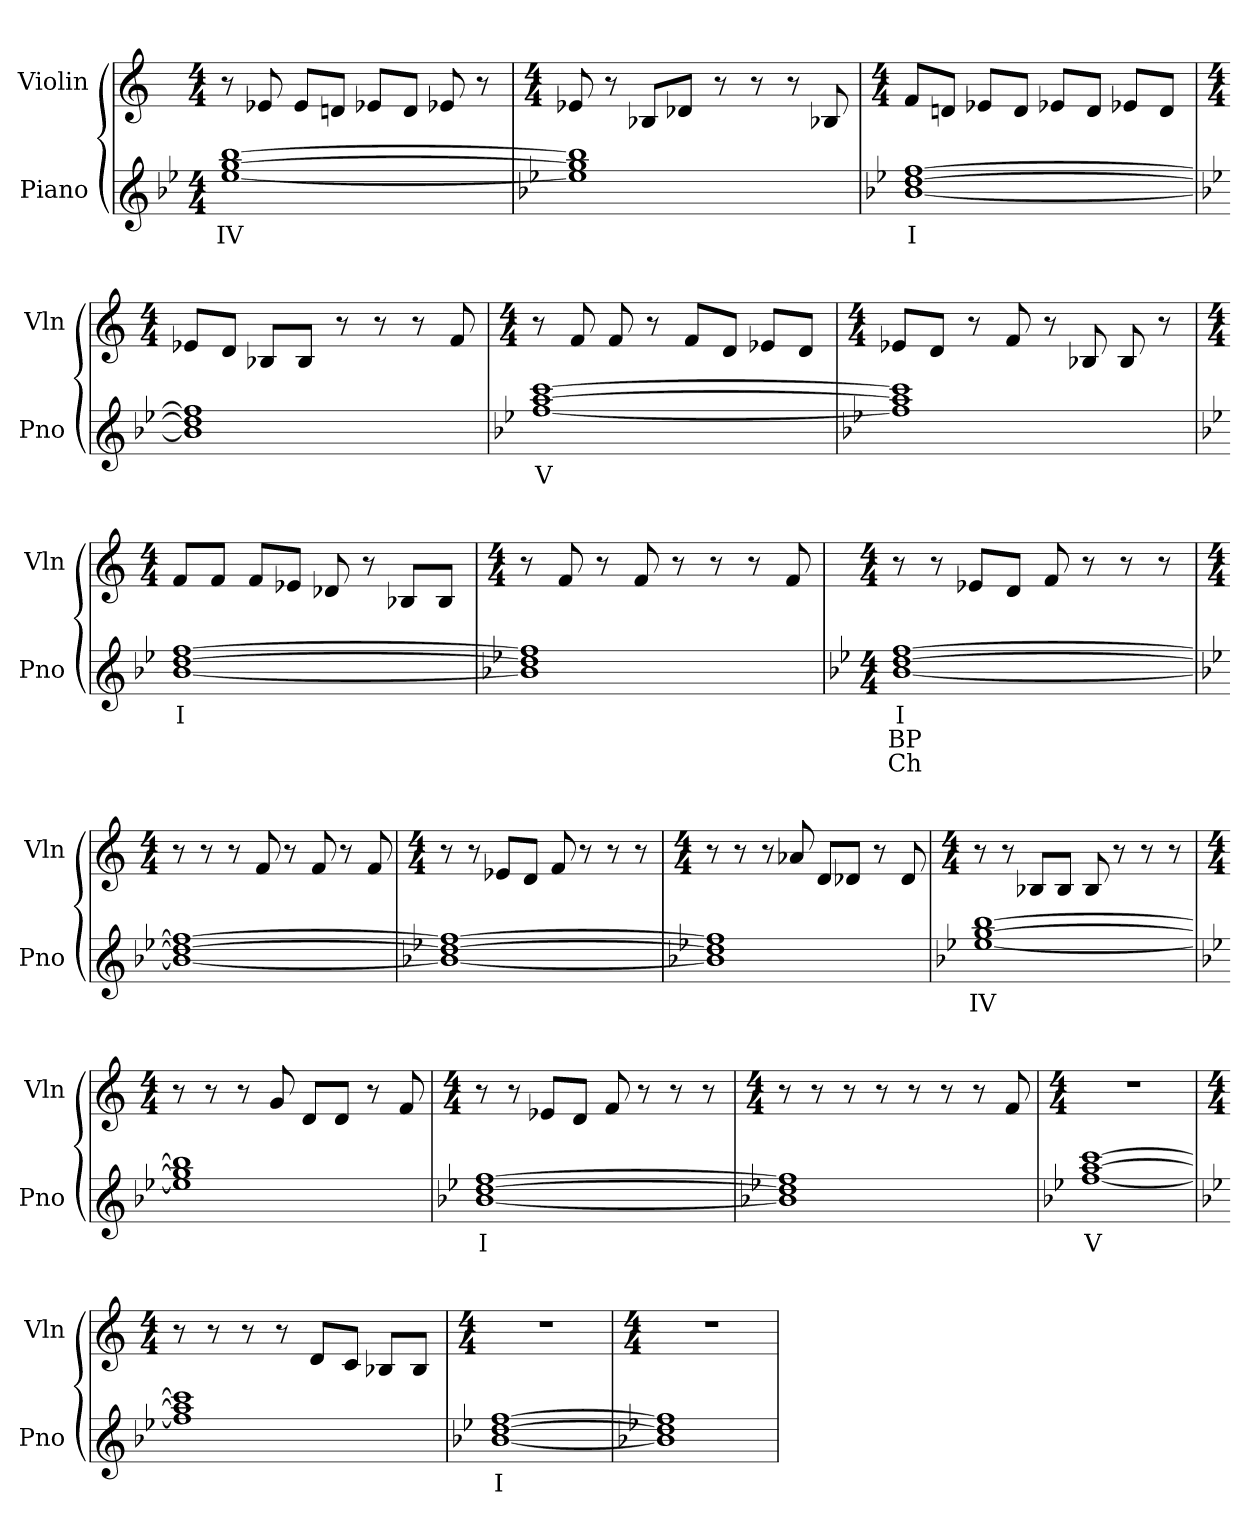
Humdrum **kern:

**kern	**text	**text	**text	**kern
*part2	*part2	*part2	*part2	*part1
*staff2	*staff2	*staff2	*staff2	*staff1
*I"Piano	*	*	*	*I"Violin
*I'Pno	*	*	*	*I'Vln
*k[b-e-]	*	*	*	*
*B-:	*	*	*	*
*M4/4	*	*	*	*M4/4
=	=	=	=	=
[1ee- [1gg [1bb-	IV	.	.	8r
.	.	.	.	8e-X
.	.	.	.	8e-L
.	.	.	.	8dnJ
.	.	.	.	8e-XL
.	.	.	.	8dJ
.	.	.	.	8e-X
.	.	.	.	8r
=	=	=	=	=
*k[b-e-]	*	*	*	*
*B-:	*	*	*	*
*	*	*	*	*M4/4
1ee-] 1gg] 1bb-]	.	.	.	8e-X
.	.	.	.	8r
.	.	.	.	8B-XL
.	.	.	.	8d-XJ
.	.	.	.	8r
.	.	.	.	8r
.	.	.	.	8r
.	.	.	.	8B-X
=	=	=	=	=
*k[b-e-]	*	*	*	*
*B-:	*	*	*	*
*	*	*	*	*M4/4
[1b- [1dd [1ff	I	.	.	8fL
.	.	.	.	8dnJ
.	.	.	.	8e-XL
.	.	.	.	8dJ
.	.	.	.	8e-XL
.	.	.	.	8dJ
.	.	.	.	8e-XL
.	.	.	.	8dJ
=	=	=	=	=
*k[b-e-]	*	*	*	*
*B-:	*	*	*	*
*	*	*	*	*M4/4
1b-] 1dd] 1ff]	.	.	.	8e-XL
.	.	.	.	8dJ
.	.	.	.	8B-XL
.	.	.	.	8B-J
.	.	.	.	8r
.	.	.	.	8r
.	.	.	.	8r
.	.	.	.	8f
=	=	=	=	=
*k[b-e-]	*	*	*	*
*B-:	*	*	*	*
*	*	*	*	*M4/4
[1ff [1aa [1ccc	V	.	.	8r
.	.	.	.	8f
.	.	.	.	8f
.	.	.	.	8r
.	.	.	.	8fL
.	.	.	.	8dJ
.	.	.	.	8e-XL
.	.	.	.	8dJ
=	=	=	=	=
*k[b-e-]	*	*	*	*
*B-:	*	*	*	*
*	*	*	*	*M4/4
1ff] 1aa] 1ccc]	.	.	.	8e-XL
.	.	.	.	8dJ
.	.	.	.	8r
.	.	.	.	8f
.	.	.	.	8r
.	.	.	.	8B-X
.	.	.	.	8B-
.	.	.	.	8r
=	=	=	=	=
*k[b-e-]	*	*	*	*
*B-:	*	*	*	*
*	*	*	*	*M4/4
[1b- [1dd [1ff	I	.	.	8fL
.	.	.	.	8fJ
.	.	.	.	8fL
.	.	.	.	8e-XJ
.	.	.	.	8d-X
.	.	.	.	8r
.	.	.	.	8B-XL
.	.	.	.	8B-J
=	=	=	=	=
*k[b-e-]	*	*	*	*
*B-:	*	*	*	*
*	*	*	*	*M4/4
1b-] 1dd] 1ff]	.	.	.	8r
.	.	.	.	8f
.	.	.	.	8r
.	.	.	.	8f
.	.	.	.	8r
.	.	.	.	8r
.	.	.	.	8r
.	.	.	.	8f
=	=	=	=	=
*k[b-e-]	*	*	*	*
*B-:	*	*	*	*
*M4/4	*	*	*	*M4/4
[1b- [1dd [1ff	I	BP	Ch	8r
.	.	.	.	8r
.	.	.	.	8e-XL
.	.	.	.	8dJ
.	.	.	.	8f
.	.	.	.	8r
.	.	.	.	8r
.	.	.	.	8r
=	=	=	=	=
*k[b-e-]	*	*	*	*
*B-:	*	*	*	*
*	*	*	*	*M4/4
1b-_ 1dd_ 1ff_	.	.	.	8r
.	.	.	.	8r
.	.	.	.	8r
.	.	.	.	8f
.	.	.	.	8r
.	.	.	.	8f
.	.	.	.	8r
.	.	.	.	8f
=	=	=	=	=
*k[b-e-]	*	*	*	*
*B-:	*	*	*	*
*	*	*	*	*M4/4
1b-_ 1dd_ 1ff_	.	.	.	8r
.	.	.	.	8r
.	.	.	.	8e-XL
.	.	.	.	8dJ
.	.	.	.	8f
.	.	.	.	8r
.	.	.	.	8r
.	.	.	.	8r
=	=	=	=	=
*k[b-e-]	*	*	*	*
*B-:	*	*	*	*
*	*	*	*	*M4/4
1b-] 1dd] 1ff]	.	.	.	8r
.	.	.	.	8r
.	.	.	.	8r
.	.	.	.	8a-X
.	.	.	.	8dL
.	.	.	.	8d-XJ
.	.	.	.	8r
.	.	.	.	8d-
=	=	=	=	=
*k[b-e-]	*	*	*	*
*B-:	*	*	*	*
*	*	*	*	*M4/4
[1ee- [1gg [1bb-	IV	.	.	8r
.	.	.	.	8r
.	.	.	.	8B-XL
.	.	.	.	8B-J
.	.	.	.	8B-
.	.	.	.	8r
.	.	.	.	8r
.	.	.	.	8r
=	=	=	=	=
*k[b-e-]	*	*	*	*
*B-:	*	*	*	*
*	*	*	*	*M4/4
1ee-] 1gg] 1bb-]	.	.	.	8r
.	.	.	.	8r
.	.	.	.	8r
.	.	.	.	8g
.	.	.	.	8dL
.	.	.	.	8dJ
.	.	.	.	8r
.	.	.	.	8f
=	=	=	=	=
*k[b-e-]	*	*	*	*
*B-:	*	*	*	*
*	*	*	*	*M4/4
[1b- [1dd [1ff	I	.	.	8r
.	.	.	.	8r
.	.	.	.	8e-XL
.	.	.	.	8dJ
.	.	.	.	8f
.	.	.	.	8r
.	.	.	.	8r
.	.	.	.	8r
=	=	=	=	=
*k[b-e-]	*	*	*	*
*B-:	*	*	*	*
*	*	*	*	*M4/4
1b-] 1dd] 1ff]	.	.	.	8r
.	.	.	.	8r
.	.	.	.	8r
.	.	.	.	8r
.	.	.	.	8r
.	.	.	.	8r
.	.	.	.	8r
.	.	.	.	8f
=	=	=	=	=
*k[b-e-]	*	*	*	*
*B-:	*	*	*	*
*	*	*	*	*M4/4
[1ff [1aa [1ccc	V	.	.	1r
=	=	=	=	=
*k[b-e-]	*	*	*	*
*B-:	*	*	*	*
*	*	*	*	*M4/4
1ff] 1aa] 1ccc]	.	.	.	8r
.	.	.	.	8r
.	.	.	.	8r
.	.	.	.	8r
.	.	.	.	8dL
.	.	.	.	8cJ
.	.	.	.	8B-XL
.	.	.	.	8B-J
=	=	=	=	=
*k[b-e-]	*	*	*	*
*B-:	*	*	*	*
*	*	*	*	*M4/4
[1b- [1dd [1ff	I	.	.	1r
=	=	=	=	=
*k[b-e-]	*	*	*	*
*B-:	*	*	*	*
*	*	*	*	*M4/4
1b-] 1dd] 1ff]	.	.	.	1r
=	=	=	=	=
*-	*-	*-	*-	*-
